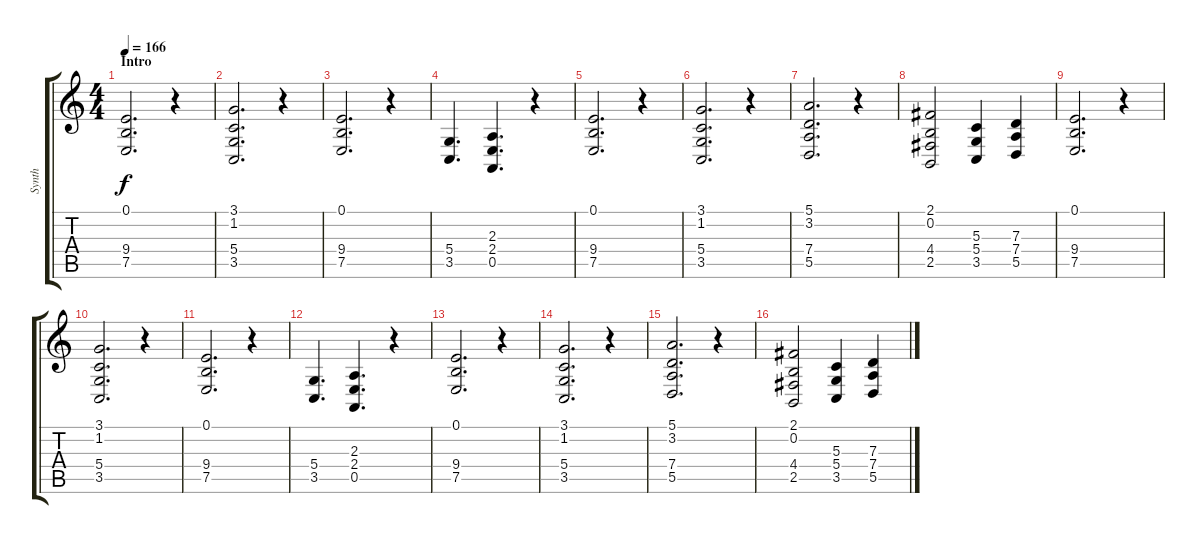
\track ("Synth" "Synth") {instrument synthbrass1}
\staff {score tabs}
\tuning (E4 B3 G3 D3 A2 E2) {hide}
\ts (4 4)
\section ("" "Intro")
\tempo 166
\tempo 105
\tempo 166
\clef g2
\ks c
(0.1 9.4 7.5).2{d dy f instrument synthbrass1} r.4 |
(3.1 1.2 5.4 3.5).2{d} r.4 |
(0.1 9.4 7.5).2{d} r.4 |
(5.4 3.5).4{d} (2.3 2.4 0.5).4{d} r.4 |
(0.1 9.4 7.5).2{d} r.4 |
(3.1 1.2 5.4 3.5).2{d} r.4 |
(5.1 3.2 7.4 5.5).2{d} r.4 |
(2.1 0.2 4.4 2.5).2 (5.3 5.4 3.5).4 (7.3 7.4 5.5).4 |
(0.1 9.4 7.5).2{d} r.4 |
(3.1 1.2 5.4 3.5).2{d} r.4 |
(0.1 9.4 7.5).2{d} r.4 |
(5.4 3.5).4{d} (2.3 2.4 0.5).4{d} r.4 |
(0.1 9.4 7.5).2{d} r.4 |
(3.1 1.2 5.4 3.5).2{d} r.4 |
(5.1 3.2 7.4 5.5).2{d} r.4 |
(2.1 0.2 4.4 2.5).2 (5.3 5.4 3.5).4 (7.3 7.4 5.5).4
